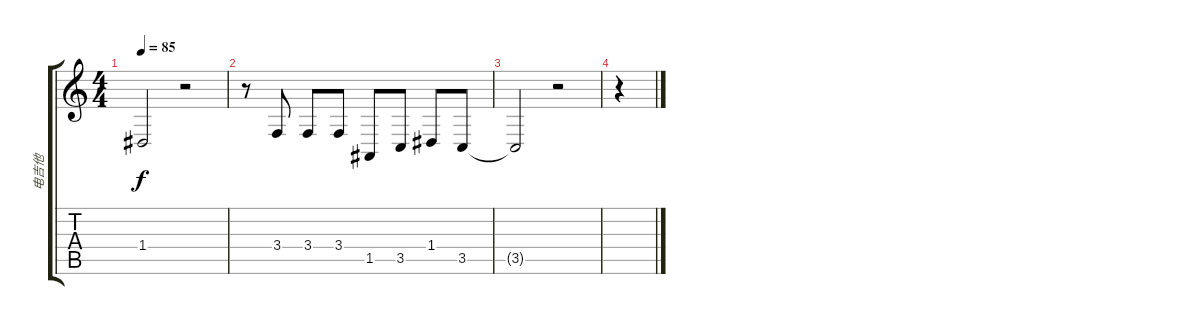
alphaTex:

\track ("电吉他" "电吉他") {instrument lead1square}
\staff {score tabs}
\tuning (E4 B3 G3 D3 A2 E2) {hide}
\ts (4 4)
\tempo 85
\clef g2
\ks c
1.4.2{dy f} r.2 |
r.8 3.4.8 3.4.8 3.4.8 1.5.8 3.5.8 1.4.8 3.5.8 |
3.5{t}.2 r.2 |
r.4
